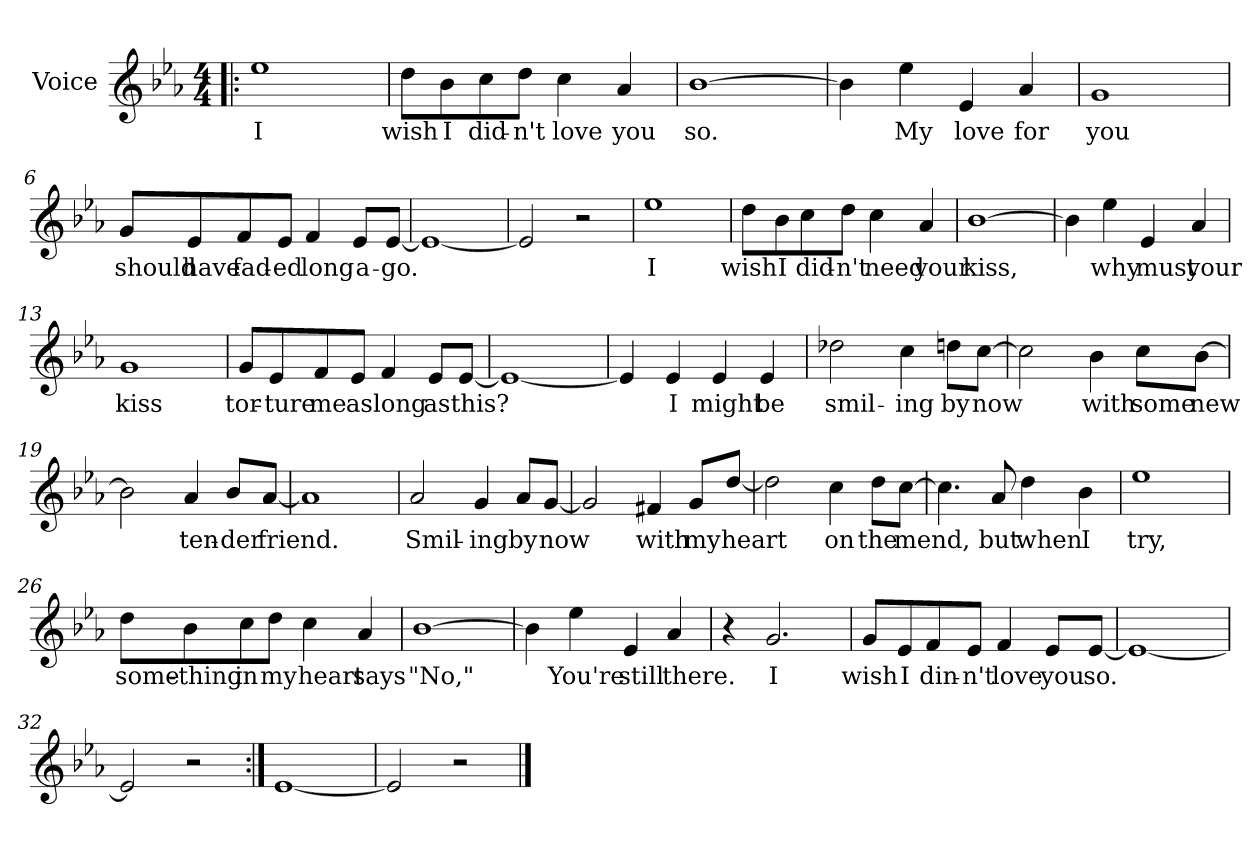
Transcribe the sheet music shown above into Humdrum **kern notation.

**kern	**text
*part1	*part1
*staff1	*staff1
*I"Voice	*
*clefG2	*
*k[b-e-a-]	*
*E-:	*
*M4/4	*
=1!|:	=1!|:
1ee-	I
=2	=2
8dd\L	wish
8b-\	I
8cc\	did-
8dd\J	-n't
4cc\	love
4a-/	you
=3	=3
[1b-	so.
=4	=4
4b-\]	.
4ee-\	My
4e-/	love
4a-/	for
=5	=5
1g	you
!!LO:LB:g=z
=6	=6
8g/L	should
8e-/	have
8f/	fad-
8e-/J	-ed
4f/	long
8e-/L	a-
[8e-/J	-go.
=7	=7
1e-_	.
=8	=8
2e-/]	.
2r	.
=9	=9
1ee-	I
=10	=10
8dd\L	wish
8b-\	I
8cc\	did-
8dd\J	-n't
4cc\	need
4a-/	your
!!LO:LB:g=z
=11	=11
[1b-	kiss,
=12	=12
4b-\]	.
4ee-\	why
4e-/	must
4a-/	your
=13	=13
1g	kiss
=14	=14
8g/L	tor-
8e-/	-ture
8f/	me
8e-/J	as
4f/	long
8e-/L	as
[8e-/J	this?
=15	=15
1e-_	.
!!LO:LB:g=z
=16	=16
4e-/]	.
4e-/	I
4e-/	might
4e-/	be
=17	=17
2dd-X\	smil-
4cc\	-ing
8ddn\L	by
[8cc\J	now
=18	=18
2cc\]	.
4b-\	with
8cc\L	some
[8b-\J	new
=19	=19
2b-\]	.
4a-/	ten-
8b-/L	-der
[8a-/J	friend.
=20	=20
1a-]	.
!!LO:LB:g=z
=21	=21
2a-/	Smil-
4g/	-ing
8a-/L	by
[8g/J	now
=22	=22
2g/]	.
4f#X/	with
8g/L	my
[8dd/J	heart
=23	=23
2dd\]	.
4cc\	on
8dd\L	the
[8cc\J	mend,
=24	=24
4.cc\]	.
8a-/	but
4dd\	when
4b-\	I
=25	=25
1ee-	try,
!!LO:LB:g=z
=26	=26
8dd\L	some-
8b-\	-thing
8cc\	in
8dd\J	my
4cc\	heart
4a-/	says
=27	=27
[1b-	"No,"
=28	=28
4b-\]	.
4ee-\	You're
4e-/	still
4a-/	there.
=29	=29
4r	.
2.g/	I
!!LO:LB:g=z
=30	=30
8g/L	wish
8e-/	I
8f/	din-
8e-/J	-n't
4f/	love
8e-/L	you
[8e-/J	so.
=31	=31
1e-_	.
=32	=32
2e-/]	.
2r	.
=33:|!	=33:|!
[1e-	.
=34	=34
2e-/]	.
2r	.
==	==
*-	*-
